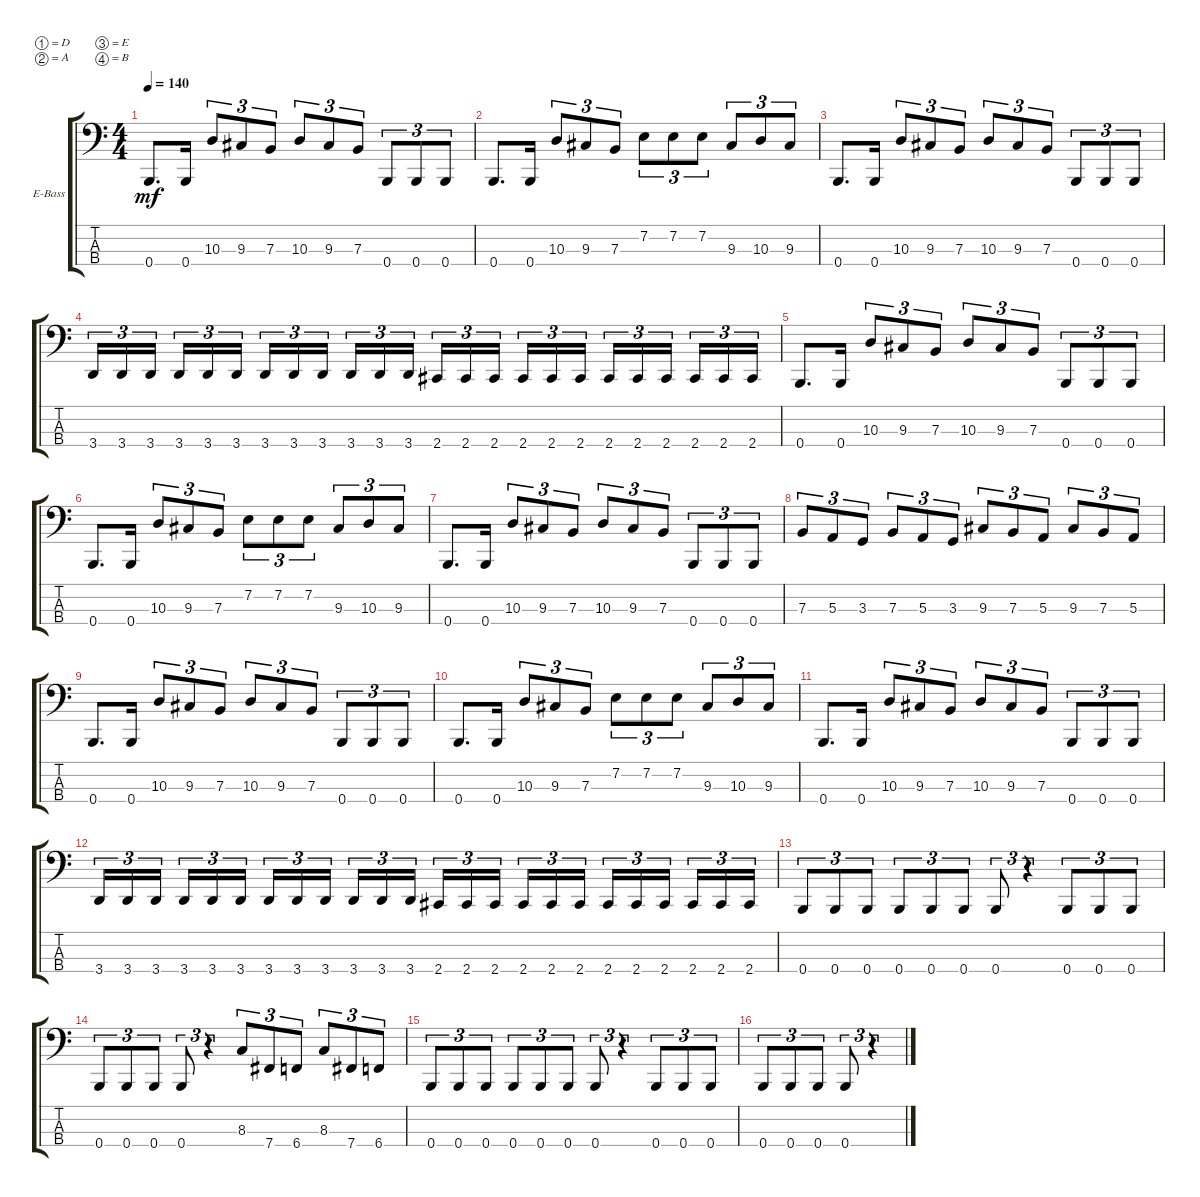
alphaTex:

\bracketExtendMode groupsimilarinstruments
\firstSystemTrackNameOrientation horizontal
\otherSystemsTrackNameOrientation horizontal
\track ("Electric Bass" "E-Bass") {instrument electricbassfinger}
\staff {score tabs}
\tuning (D2 A1 E1 B0)
\ts (4 4)
\tempo 140
\clef f4
\ks c
0.4.8{d dy mf} 0.4.16 10.3.8{tu (3 2)} 9.3.8{tu (3 2)} 7.3.8{tu (3 2)} 10.3.8{tu (3 2)} 9.3.8{tu (3 2)} 7.3.8{tu (3 2)} 0.4.8{tu (3 2)} 0.4.8{tu (3 2)} 0.4.8{tu (3 2)} |
0.4.8{d} 0.4.16 10.3.8{tu (3 2)} 9.3.8{tu (3 2)} 7.3.8{tu (3 2)} 7.2.8{tu (3 2)} 7.2.8{tu (3 2)} 7.2.8{tu (3 2)} 9.3.8{tu (3 2)} 10.3.8{tu (3 2)} 9.3.8{tu (3 2)} |
0.4.8{d} 0.4.16 10.3.8{tu (3 2)} 9.3.8{tu (3 2)} 7.3.8{tu (3 2)} 10.3.8{tu (3 2)} 9.3.8{tu (3 2)} 7.3.8{tu (3 2)} 0.4.8{tu (3 2)} 0.4.8{tu (3 2)} 0.4.8{tu (3 2)} |
3.4.16{tu (3 2)} 3.4.16{tu (3 2)} 3.4.16{tu (3 2)} 3.4.16{tu (3 2)} 3.4.16{tu (3 2)} 3.4.16{tu (3 2)} 3.4.16{tu (3 2)} 3.4.16{tu (3 2)} 3.4.16{tu (3 2)} 3.4.16{tu (3 2)} 3.4.16{tu (3 2)} 3.4.16{tu (3 2)} 2.4.16{tu (3 2)} 2.4.16{tu (3 2)} 2.4.16{tu (3 2)} 2.4.16{tu (3 2)} 2.4.16{tu (3 2)} 2.4.16{tu (3 2)} 2.4.16{tu (3 2)} 2.4.16{tu (3 2)} 2.4.16{tu (3 2)} 2.4.16{tu (3 2)} 2.4.16{tu (3 2)} 2.4.16{tu (3 2)} |
0.4.8{d} 0.4.16 10.3.8{tu (3 2)} 9.3.8{tu (3 2)} 7.3.8{tu (3 2)} 10.3.8{tu (3 2)} 9.3.8{tu (3 2)} 7.3.8{tu (3 2)} 0.4.8{tu (3 2)} 0.4.8{tu (3 2)} 0.4.8{tu (3 2)} |
0.4.8{d} 0.4.16 10.3.8{tu (3 2)} 9.3.8{tu (3 2)} 7.3.8{tu (3 2)} 7.2.8{tu (3 2)} 7.2.8{tu (3 2)} 7.2.8{tu (3 2)} 9.3.8{tu (3 2)} 10.3.8{tu (3 2)} 9.3.8{tu (3 2)} |
0.4.8{d} 0.4.16 10.3.8{tu (3 2)} 9.3.8{tu (3 2)} 7.3.8{tu (3 2)} 10.3.8{tu (3 2)} 9.3.8{tu (3 2)} 7.3.8{tu (3 2)} 0.4.8{tu (3 2)} 0.4.8{tu (3 2)} 0.4.8{tu (3 2)} |
7.3.8{tu (3 2)} 5.3.8{tu (3 2)} 3.3.8{tu (3 2)} 7.3.8{tu (3 2)} 5.3.8{tu (3 2)} 3.3.8{tu (3 2)} 9.3.8{tu (3 2)} 7.3.8{tu (3 2)} 5.3.8{tu (3 2)} 9.3.8{tu (3 2)} 7.3.8{tu (3 2)} 5.3.8{tu (3 2)} |
0.4.8{d} 0.4.16 10.3.8{tu (3 2)} 9.3.8{tu (3 2)} 7.3.8{tu (3 2)} 10.3.8{tu (3 2)} 9.3.8{tu (3 2)} 7.3.8{tu (3 2)} 0.4.8{tu (3 2)} 0.4.8{tu (3 2)} 0.4.8{tu (3 2)} |
0.4.8{d} 0.4.16 10.3.8{tu (3 2)} 9.3.8{tu (3 2)} 7.3.8{tu (3 2)} 7.2.8{tu (3 2)} 7.2.8{tu (3 2)} 7.2.8{tu (3 2)} 9.3.8{tu (3 2)} 10.3.8{tu (3 2)} 9.3.8{tu (3 2)} |
0.4.8{d} 0.4.16 10.3.8{tu (3 2)} 9.3.8{tu (3 2)} 7.3.8{tu (3 2)} 10.3.8{tu (3 2)} 9.3.8{tu (3 2)} 7.3.8{tu (3 2)} 0.4.8{tu (3 2)} 0.4.8{tu (3 2)} 0.4.8{tu (3 2)} |
3.4.16{tu (3 2)} 3.4.16{tu (3 2)} 3.4.16{tu (3 2)} 3.4.16{tu (3 2)} 3.4.16{tu (3 2)} 3.4.16{tu (3 2)} 3.4.16{tu (3 2)} 3.4.16{tu (3 2)} 3.4.16{tu (3 2)} 3.4.16{tu (3 2)} 3.4.16{tu (3 2)} 3.4.16{tu (3 2)} 2.4.16{tu (3 2)} 2.4.16{tu (3 2)} 2.4.16{tu (3 2)} 2.4.16{tu (3 2)} 2.4.16{tu (3 2)} 2.4.16{tu (3 2)} 2.4.16{tu (3 2)} 2.4.16{tu (3 2)} 2.4.16{tu (3 2)} 2.4.16{tu (3 2)} 2.4.16{tu (3 2)} 2.4.16{tu (3 2)} |
0.4.8{tu (3 2)} 0.4.8{tu (3 2)} 0.4.8{tu (3 2)} 0.4.8{tu (3 2)} 0.4.8{tu (3 2)} 0.4.8{tu (3 2)} 0.4.8{tu (3 2)} r.4{tu (3 2)} 0.4.8{tu (3 2)} 0.4.8{tu (3 2)} 0.4.8{tu (3 2)} |
0.4.8{tu (3 2)} 0.4.8{tu (3 2)} 0.4.8{tu (3 2)} 0.4.8{tu (3 2)} r.4{tu (3 2)} 8.3.8{tu (3 2)} 7.4.8{tu (3 2)} 6.4.8{tu (3 2)} 8.3.8{tu (3 2)} 7.4.8{tu (3 2)} 6.4.8{tu (3 2)} |
0.4.8{tu (3 2)} 0.4.8{tu (3 2)} 0.4.8{tu (3 2)} 0.4.8{tu (3 2)} 0.4.8{tu (3 2)} 0.4.8{tu (3 2)} 0.4.8{tu (3 2)} r.4{tu (3 2)} 0.4.8{tu (3 2)} 0.4.8{tu (3 2)} 0.4.8{tu (3 2)} |
0.4.8{tu (3 2)} 0.4.8{tu (3 2)} 0.4.8{tu (3 2)} 0.4.8{tu (3 2)} r.4{tu (3 2)}
